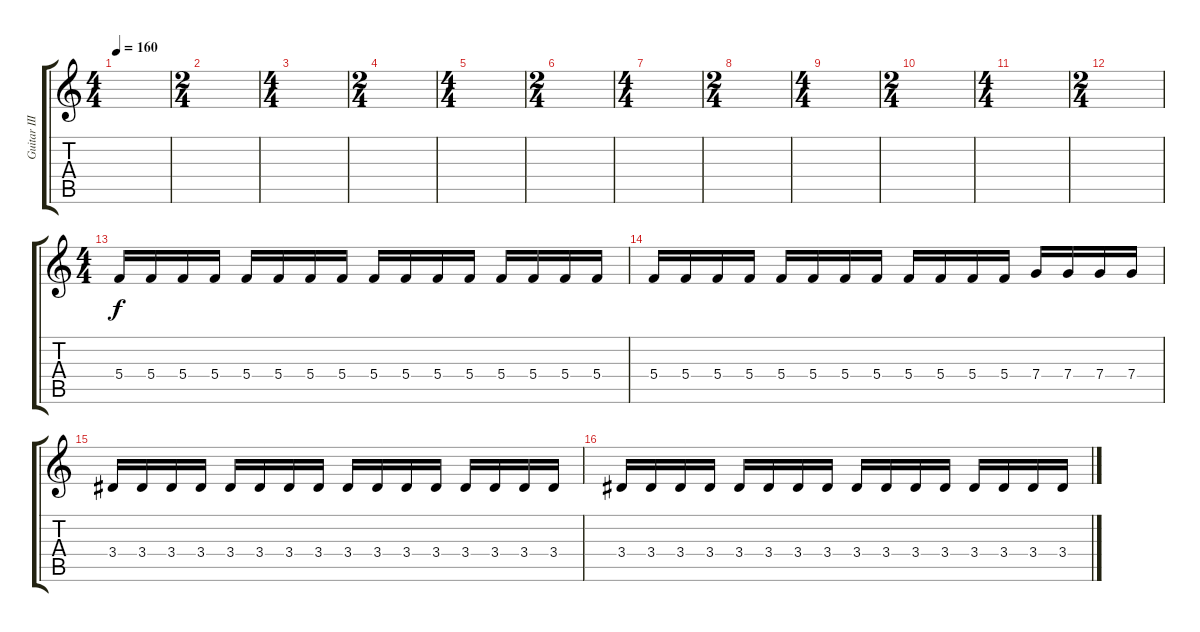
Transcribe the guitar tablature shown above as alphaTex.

\track ("Guitar III" "Guitar III") {instrument distortionguitar}
\staff {score tabs}
\tuning (D4 A3 F3 C3 G2 D2) {hide}
\ts (4 4)
\tempo 160
\clef g2
\ks c
|
\ts (2 4)
|
\ts (4 4)
|
\ts (2 4)
|
\ts (4 4)
|
\ts (2 4)
|
\ts (4 4)
|
\ts (2 4)
|
\ts (4 4)
|
\ts (2 4)
|
\ts (4 4)
|
\ts (2 4)
|
\ts (4 4)
5.4.16 5.4.16 5.4.16 5.4.16 5.4.16 5.4.16 5.4.16 5.4.16 5.4.16 5.4.16 5.4.16 5.4.16 5.4.16 5.4.16 5.4.16 5.4.16 |
5.4.16 5.4.16 5.4.16 5.4.16 5.4.16 5.4.16 5.4.16 5.4.16 5.4.16 5.4.16 5.4.16 5.4.16 7.4.16 7.4.16 7.4.16 7.4.16 |
3.4.16 3.4.16 3.4.16 3.4.16 3.4.16 3.4.16 3.4.16 3.4.16 3.4.16 3.4.16 3.4.16 3.4.16 3.4.16 3.4.16 3.4.16 3.4.16 |
3.4.16 3.4.16 3.4.16 3.4.16 3.4.16 3.4.16 3.4.16 3.4.16 3.4.16 3.4.16 3.4.16 3.4.16 3.4.16 3.4.16 3.4.16 3.4.16
